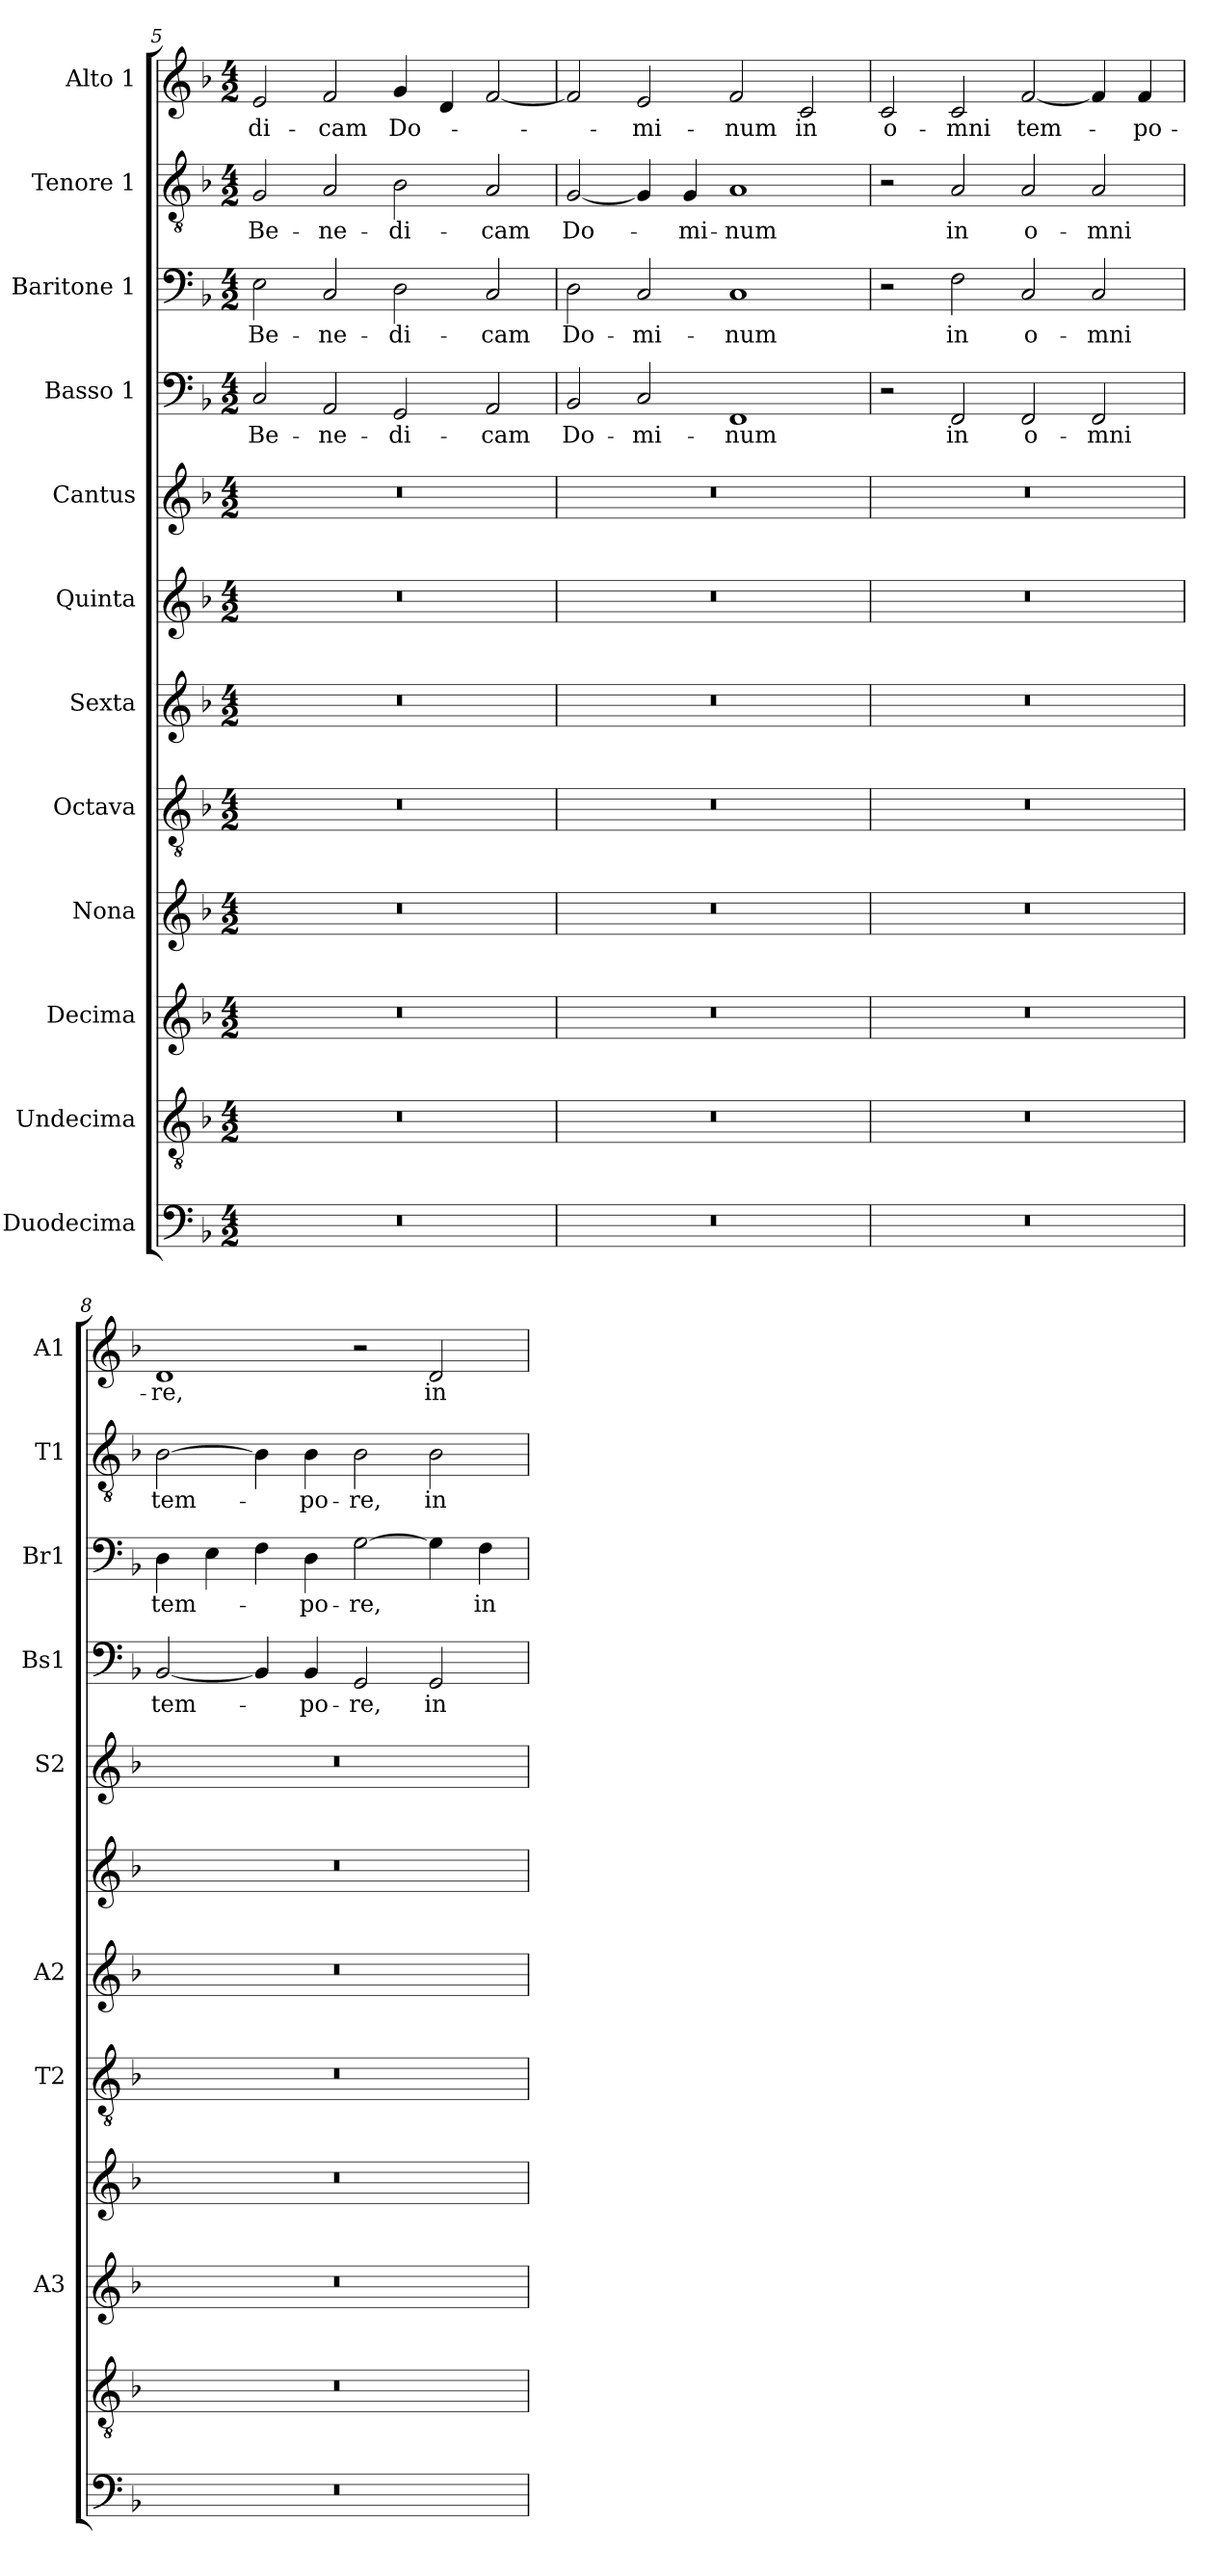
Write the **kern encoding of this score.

**kern	**kern	**kern	**kern	**kern	**kern	**kern	**kern	**kern	**text	**kern	**text	**kern	**text	**kern	**text
*part12	*part11	*part10	*part9	*part8	*part7	*part6	*part5	*part4	*part4	*part3	*part3	*part2	*part2	*part1	*part1
*staff12	*staff11	*staff10	*staff9	*staff8	*staff7	*staff6	*staff5	*staff4	*staff4	*staff3	*staff3	*staff2	*staff2	*staff1	*staff1
*I"Duodecima	*I"Undecima	*I"Decima	*I"Nona	*I"Octava	*I"Sexta	*I"Quinta	*I"Cantus	*I"Basso 1	*	*I"Baritone 1	*	*I"Tenore 1	*	*I"Alto 1	*
*	*	*I'A3	*	*I'T2	*I'A2	*	*I'S2	*I'Bs1	*	*I'Br1	*	*I'T1	*	*I'A1	*
*clefF4	*clefGv2	*clefG2	*clefG2	*clefGv2	*clefG2	*clefG2	*clefG2	*clefF4	*	*clefF4	*	*clefGv2	*	*clefG2	*
*k[b-]	*k[b-]	*k[b-]	*k[b-]	*k[b-]	*k[b-]	*k[b-]	*k[b-]	*k[b-]	*	*k[b-]	*	*k[b-]	*	*k[b-]	*
*F:	*F:	*F:	*F:	*F:	*F:	*F:	*F:	*F:	*	*F:	*	*F:	*	*F:	*
*M4/2	*M4/2	*M4/2	*M4/2	*M4/2	*M4/2	*M4/2	*M4/2	*M4/2	*	*M4/2	*	*M4/2	*	*M4/2	*
=5	=5	=5	=5	=5	=5	=5	=5	=5	=5	=5	=5	=5	=5	=5	=5
0r	0r	0r	0r	0r	0r	0r	0r	2C/	Be-	2E\	Be-	2G/	Be-	2e/	-di-
.	.	.	.	.	.	.	.	2AA/	-ne-	2C/	-ne-	2A/	-ne-	2f/	-cam
.	.	.	.	.	.	.	.	2GG/	-di-	2D\	-di-	2B-\	-di-	4g/	Do-
.	.	.	.	.	.	.	.	.	.	.	.	.	.	4d/	.
.	.	.	.	.	.	.	.	2AA/	-cam	2C/	-cam	2A/	-cam	[2f/	.
!!LO:PB:g=z
=6	=6	=6	=6	=6	=6	=6	=6	=6	=6	=6	=6	=6	=6	=6	=6
0r	0r	0r	0r	0r	0r	0r	0r	2BB-/	Do-	2D\	Do-	[2G/	Do-	2f/]	.
.	.	.	.	.	.	.	.	2C/	-mi-	2C/	-mi-	4G/]	.	2e/	-mi-
.	.	.	.	.	.	.	.	.	.	.	.	4G/	-mi-	.	.
.	.	.	.	.	.	.	.	1FF	-num	1C	-num	1A	-num	2f/	-num
.	.	.	.	.	.	.	.	.	.	.	.	.	.	2c/	in
=7	=7	=7	=7	=7	=7	=7	=7	=7	=7	=7	=7	=7	=7	=7	=7
0r	0r	0r	0r	0r	0r	0r	0r	2r	.	2r	.	2r	.	2c/	o-
.	.	.	.	.	.	.	.	2FF/	in	2F\	in	2A/	in	2c/	-mni
.	.	.	.	.	.	.	.	2FF/	o-	2C/	o-	2A/	o-	[2f/	tem-
.	.	.	.	.	.	.	.	2FF/	-mni	2C/	-mni	2A/	-mni	4f/]	.
.	.	.	.	.	.	.	.	.	.	.	.	.	.	4f/	-po-
=8	=8	=8	=8	=8	=8	=8	=8	=8	=8	=8	=8	=8	=8	=8	=8
0r	0r	0r	0r	0r	0r	0r	0r	[2BB-/	tem-	4D\	tem-	[2B-\	tem-	1d	-re,
.	.	.	.	.	.	.	.	.	.	4E\	.	.	.	.	.
.	.	.	.	.	.	.	.	4BB-/]	.	4F\	.	4B-\]	.	.	.
.	.	.	.	.	.	.	.	4BB-/	-po-	4D\	-po-	4B-\	-po-	.	.
.	.	.	.	.	.	.	.	2GG/	-re,	[2G\	-re,	2B-\	-re,	2r	.
.	.	.	.	.	.	.	.	2GG/	in	4G\]	.	2B-\	in	2d/	in
.	.	.	.	.	.	.	.	.	.	4F\	in	.	.	.	.
=	=	=	=	=	=	=	=	=	=	=	=	=	=	=	=
*-	*-	*-	*-	*-	*-	*-	*-	*-	*-	*-	*-	*-	*-	*-	*-
